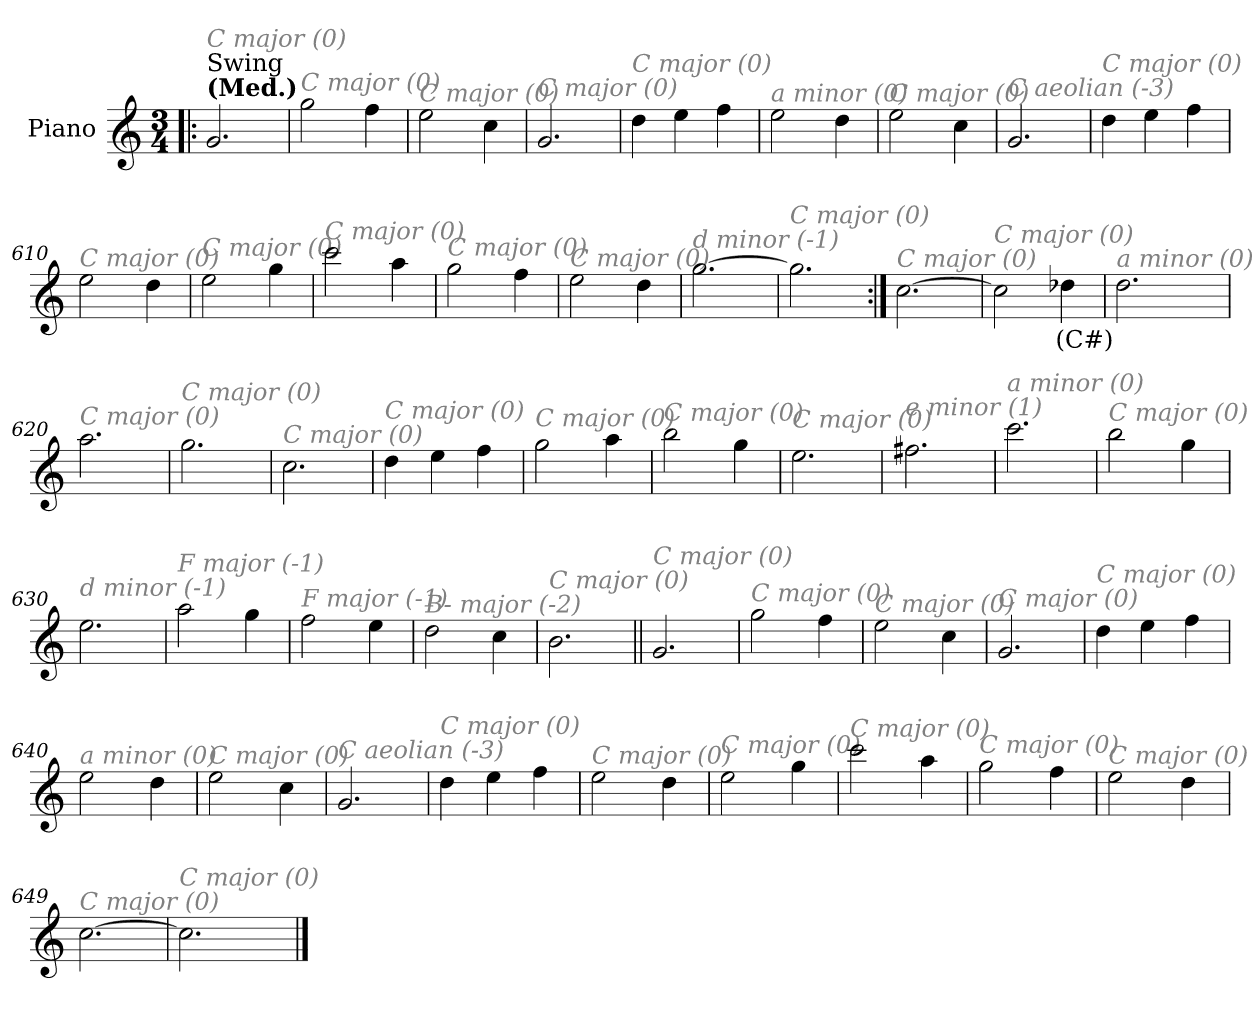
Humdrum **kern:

**kern	**text
*part1	*part1
*staff1	*staff1
*I"Piano	*
*I'Pno.	*
*clefG2	*
*k[]	*
*M3/4	*
=1!|:	=1!|:
!LO:TX:a:B:t=(Med.)	!
!LO:TX:a:t=Swing	!
!LO:TX:i:color=#808080:t=C major (0)	!
2.g/	.
=602	=602
!LO:TX:i:color=#808080:t=C major (0)	!
2gg\	.
4ff\	.
=603	=603
!LO:TX:i:color=#808080:t=C major (0)	!
2ee\	.
4cc\	.
=604	=604
!LO:TX:i:color=#808080:t=C major (0)	!
2.g/	.
=605	=605
!LO:TX:i:color=#808080:t=C major (0)	!
4dd\	.
4ee\	.
4ff\	.
=606	=606
!LO:TX:i:color=#808080:t=a minor (0)	!
2ee\	.
4dd\	.
!!LO:LB:g=z
=607	=607
!LO:TX:i:color=#808080:t=C major (0)	!
2ee\	.
4cc\	.
=608	=608
!LO:TX:i:color=#808080:t=C aeolian (-3)	!
2.g/	.
=609	=609
!LO:TX:i:color=#808080:t=C major (0)	!
4dd\	.
4ee\	.
4ff\	.
=610	=610
!LO:TX:i:color=#808080:t=C major (0)	!
2ee\	.
4dd\	.
=611	=611
!LO:TX:i:color=#808080:t=C major (0)	!
2ee\	.
4gg\	.
=612	=612
!LO:TX:i:color=#808080:t=C major (0)	!
2ccc\	.
4aa\	.
!!LO:LB:g=z
=613	=613
!LO:TX:i:color=#808080:t=C major (0)	!
2gg\	.
4ff\	.
=614	=614
!LO:TX:i:color=#808080:t=C major (0)	!
2ee\	.
4dd\	.
=615	=615
!LO:TX:i:color=#808080:t=d minor (-1)	!
[2.gg\	.
=616	=616
!LO:TX:i:color=#808080:t=C major (0)	!
2.gg\]	.
=617:|!	=617:|!
!LO:TX:i:color=#808080:t=C major (0)	!
[2.cc\	.
=618	=618
!LO:TX:i:color=#808080:t=C major (0)	!
2cc\]	.
4dd-Xi\	(C#)
!!LO:LB:g=z
=619	=619
!LO:TX:i:color=#808080:t=a minor (0)	!
2.dd\	.
=620	=620
!LO:TX:i:color=#808080:t=C major (0)	!
2.aa\	.
=621	=621
!LO:TX:i:color=#808080:t=C major (0)	!
2.gg\	.
=622	=622
!LO:TX:i:color=#808080:t=C major (0)	!
2.cc\	.
=623	=623
!LO:TX:i:color=#808080:t=C major (0)	!
4dd\	.
4ee\	.
4ff\	.
=624	=624
!LO:TX:i:color=#808080:t=C major (0)	!
2gg\	.
4aa\	.
=625	=625
!LO:TX:i:color=#808080:t=C major (0)	!
2bb\	.
4gg\	.
=626	=626
!LO:TX:i:color=#808080:t=C major (0)	!
2.ee\	.
=627	=627
!LO:TX:i:color=#808080:t=e minor (1)	!
2.ff#X\	.
=628	=628
!LO:TX:i:color=#808080:t=a minor (0)	!
2.ccc\	.
!!LO:LB:g=z
=629	=629
!LO:TX:i:color=#808080:t=C major (0)	!
2bb\	.
4gg\	.
=630	=630
!LO:TX:i:color=#808080:t=d minor (-1)	!
2.ee\	.
=631	=631
!LO:TX:i:color=#808080:t=F major (-1)	!
2aa\	.
4gg\	.
=632	=632
!LO:TX:i:color=#808080:t=F major (-1)	!
2ff\	.
4ee\	.
=633	=633
!LO:TX:i:color=#808080:t=B- major (-2)	!
2dd\	.
4cc\	.
=634	=634
!LO:TX:i:color=#808080:t=C major (0)	!
2.b\	.
!!LO:LB:g=z
=635||	=635||
!LO:TX:i:color=#808080:t=C major (0)	!
2.g/	.
=636	=636
!LO:TX:i:color=#808080:t=C major (0)	!
2gg\	.
4ff\	.
=637	=637
!LO:TX:i:color=#808080:t=C major (0)	!
2ee\	.
4cc\	.
=638	=638
!LO:TX:i:color=#808080:t=C major (0)	!
2.g/	.
=639	=639
!LO:TX:i:color=#808080:t=C major (0)	!
4dd\	.
4ee\	.
4ff\	.
!!LO:LB:g=z
=640	=640
!LO:TX:i:color=#808080:t=a minor (0)	!
2ee\	.
4dd\	.
=641	=641
!LO:TX:i:color=#808080:t=C major (0)	!
2ee\	.
4cc\	.
=642	=642
!LO:TX:i:color=#808080:t=C aeolian (-3)	!
2.g/	.
=643	=643
!LO:TX:i:color=#808080:t=C major (0)	!
4dd\	.
4ee\	.
4ff\	.
=644	=644
!LO:TX:i:color=#808080:t=C major (0)	!
2ee\	.
4dd\	.
!!LO:LB:g=z
=645	=645
!LO:TX:i:color=#808080:t=C major (0)	!
2ee\	.
4gg\	.
=646	=646
!LO:TX:i:color=#808080:t=C major (0)	!
2ccc\	.
4aa\	.
=647	=647
!LO:TX:i:color=#808080:t=C major (0)	!
2gg\	.
4ff\	.
=648	=648
!LO:TX:i:color=#808080:t=C major (0)	!
2ee\	.
4dd\	.
=649	=649
!LO:TX:i:color=#808080:t=C major (0)	!
[2.cc\	.
=650	=650
!LO:TX:i:color=#808080:t=C major (0)	!
2.cc\]	.
==	==
*-	*-
